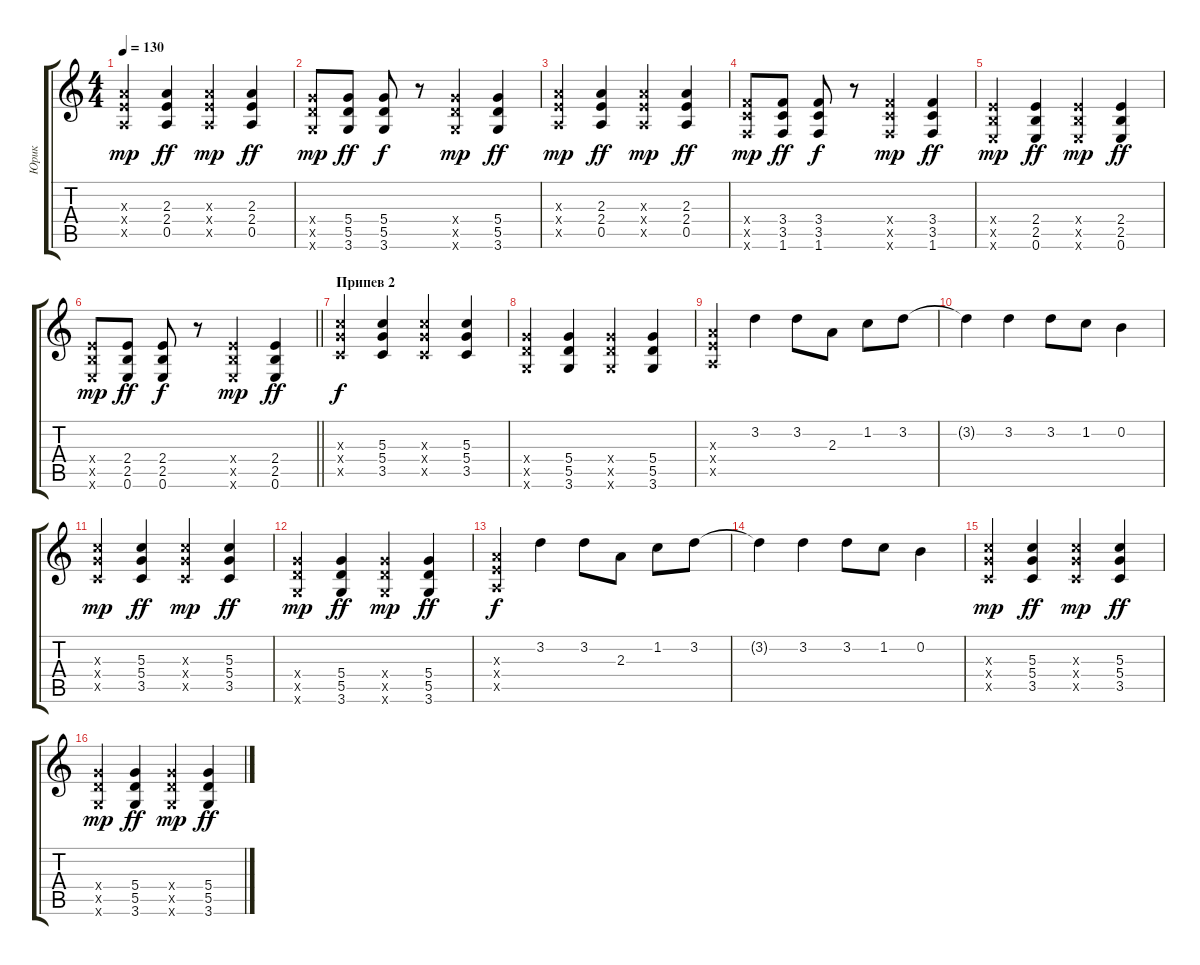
\track ("Юрик" "Юрик") {instrument overdrivenguitar}
\staff {score tabs}
\tuning (E4 B3 G3 D3 A2 E2) {hide}
\ts (4 4)
\tempo 130
\clef g2
\ks c
(2.3{x} 2.4{x} 0.5{x}).4{dy mp} (2.3 2.4 0.5).4{dy ff} (2.3{x} 2.4{x} 0.5{x}).4{dy mp} (2.3 2.4 0.5).4{dy ff} |
(5.4{x} 5.5{x} 3.6{x}).8{dy mp} (5.4 5.5 3.6).8{dy ff} (5.4 5.5 3.6).8{dy f} r.8 (5.4{x} 5.5{x} 3.6{x}).4{dy mp} (5.4 5.5 3.6).4{dy ff} |
(2.3{x} 2.4{x} 0.5{x}).4{dy mp} (2.3 2.4 0.5).4{dy ff} (2.3{x} 2.4{x} 0.5{x}).4{dy mp} (2.3 2.4 0.5).4{dy ff} |
(3.4{x} 3.5{x} 1.6{x}).8{dy mp} (3.4 3.5 1.6).8{dy ff} (3.4 3.5 1.6).8{dy f} r.8 (3.4{x} 3.5{x} 1.6{x}).4{dy mp} (3.4 3.5 1.6).4{dy ff} |
(2.4{x} 2.5{x} 0.6{x}).4{dy mp} (2.4 2.5 0.6).4{dy ff} (2.4{x} 2.5{x} 0.6{x}).4{dy mp} (2.4 2.5 0.6).4{dy ff} |
\barLineRight lightlight
(2.4{x} 2.5{x} 0.6{x}).8{dy mp} (2.4 2.5 0.6).8{dy ff} (2.4 2.5 0.6).8{dy f} r.8 (2.4{x} 2.5{x} 0.6{x}).4{dy mp} (2.4 2.5 0.6).4{dy ff} |
\section ("" "Припев 2")
(5.3{x} 5.4{x} 3.5{x}).4{dy f} (5.3 5.4 3.5).4 (5.3{x} 5.4{x} 3.5{x}).4 (5.3 5.4 3.5).4 |
(5.4{x} 5.5{x} 3.6{x}).4 (5.4 5.5 3.6).4 (5.4{x} 5.5{x} 3.6{x}).4 (5.4 5.5 3.6).4 |
(2.3{x} 2.4{x} 0.5{x}).4 3.2.4 3.2.8 2.3.8 1.2.8 3.2.8 |
3.2{t}.4 3.2.4 3.2.8 1.2.8 0.2.4 |
(5.3{x} 5.4{x} 3.5{x}).4{dy mp} (5.3 5.4 3.5).4{dy ff} (5.3{x} 5.4{x} 3.5{x}).4{dy mp} (5.3 5.4 3.5).4{dy ff} |
(5.4{x} 5.5{x} 3.6{x}).4{dy mp} (5.4 5.5 3.6).4{dy ff} (5.4{x} 5.5{x} 3.6{x}).4{dy mp} (5.4 5.5 3.6).4{dy ff} |
(2.3{x} 2.4{x} 0.5{x}).4{dy f} 3.2.4 3.2.8 2.3.8 1.2.8 3.2.8 |
3.2{t}.4 3.2.4 3.2.8 1.2.8 0.2.4 |
(5.3{x} 5.4{x} 3.5{x}).4{dy mp} (5.3 5.4 3.5).4{dy ff} (5.3{x} 5.4{x} 3.5{x}).4{dy mp} (5.3 5.4 3.5).4{dy ff} |
(5.4{x} 5.5{x} 3.6{x}).4{dy mp} (5.4 5.5 3.6).4{dy ff} (5.4{x} 5.5{x} 3.6{x}).4{dy mp} (5.4 5.5 3.6).4{dy ff}
